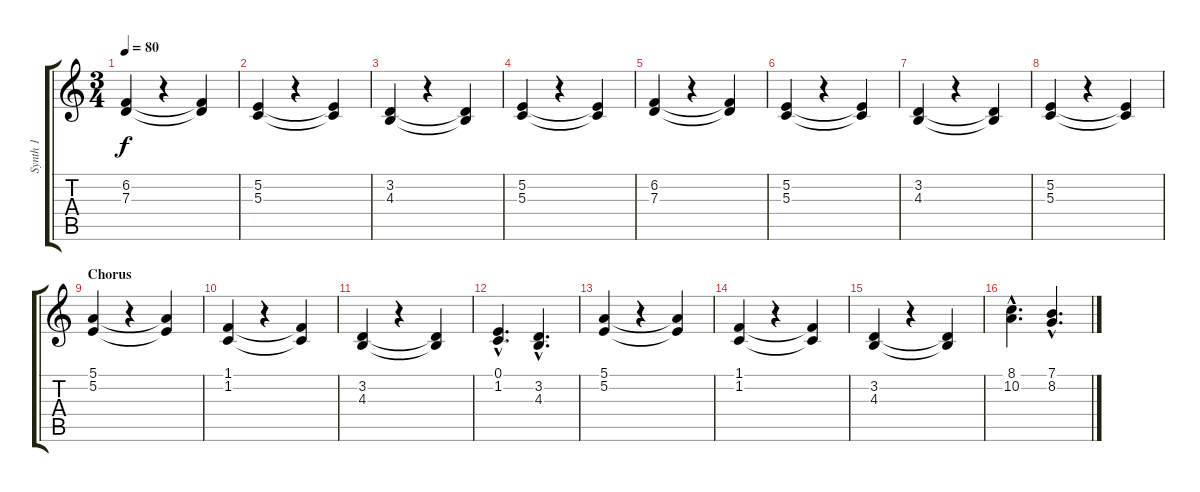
\track ("Synth 1" "Synth 1") {instrument stringensemble1}
\staff {score tabs}
\tuning (E4 B3 G3 D3 A2 E2) {hide}
\ts (3 4)
\tempo 80
\clef g2
\ks c
(6.2 7.3).4{dy f} r.4 (6.2{t} 7.3{t}).4 |
(5.2 5.3).4 r.4 (5.2{t} 5.3{t}).4 |
(3.2 4.3).4 r.4 (3.2{t} 4.3{t}).4 |
(5.2 5.3).4 r.4 (5.2{t} 5.3{t}).4 |
(6.2 7.3).4 r.4 (6.2{t} 7.3{t}).4 |
(5.2 5.3).4 r.4 (5.2{t} 5.3{t}).4 |
(3.2 4.3).4 r.4 (3.2{t} 4.3{t}).4 |
(5.2 5.3).4 r.4 (5.2{t} 5.3{t}).4 |
\section ("" "Chorus")
(5.1 5.2).4 r.4 (5.1{t} 5.2{t}).4 |
(1.1 1.2).4 r.4 (1.1{t} 1.2{t}).4 |
(3.2 4.3).4 r.4 (3.2{t} 4.3{t}).4 |
(0.1{hac} 1.2{hac}).4{d} (3.2{hac} 4.3{hac}).4{d} |
(5.1 5.2).4 r.4 (5.1{t} 5.2{t}).4 |
(1.1 1.2).4 r.4 (1.1{t} 1.2{t}).4 |
(3.2 4.3).4 r.4 (3.2{t} 4.3{t}).4 |
(8.1{hac} 10.2{hac}).4{d} (7.1{hac} 8.2{hac}).4{d}
